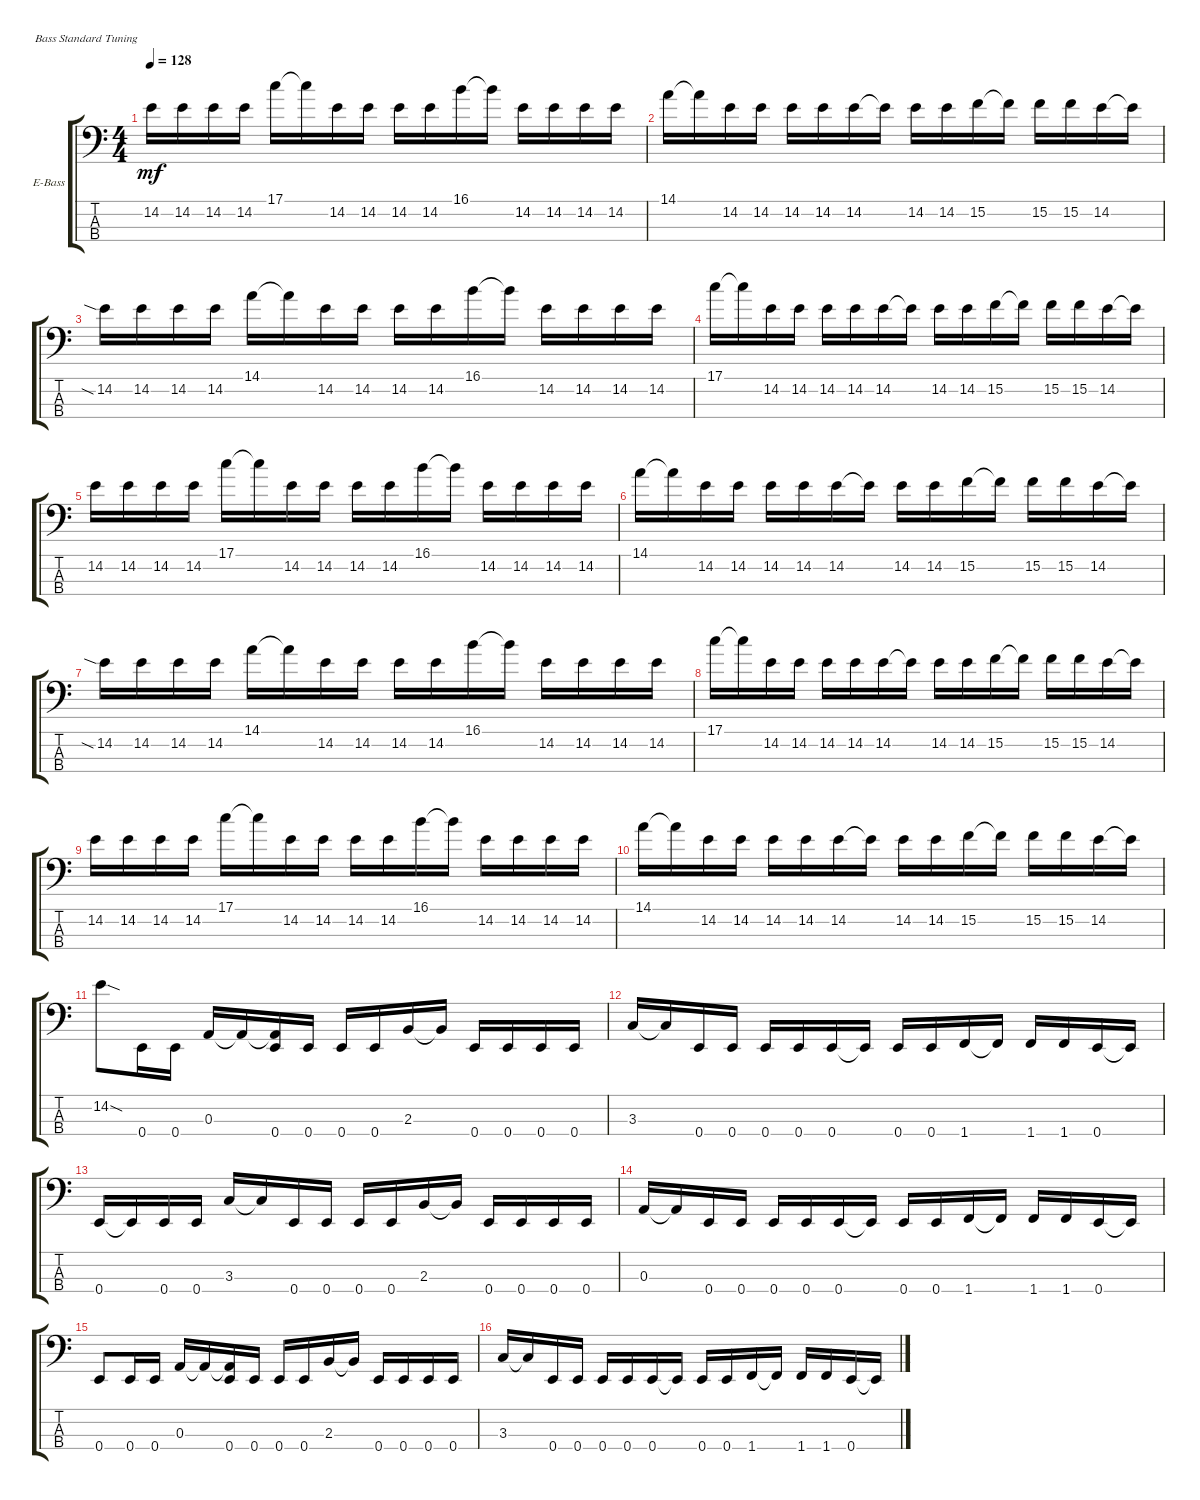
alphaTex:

\defaultSystemsLayout 4
\bracketExtendMode groupsimilarinstruments
\firstSystemTrackNameOrientation horizontal
\otherSystemsTrackNameOrientation horizontal
\track ("Electric Bass" "E-Bass") {instrument electricbassfinger}
\staff {score tabs}
\tuning (G2 D2 A1 E1)
\ts (4 4)
\tempo 128
\clef f4
\ks c
14.2.16{dy mf} 14.2.16 14.2.16 14.2.16 17.1.16 17.1{t}.16 14.2.16 14.2.16 14.2.16 14.2.16 16.1.16 16.1{t}.16 14.2.16 14.2.16 14.2.16 14.2.16 |
14.1.16 14.1{t}.16 14.2.16 14.2.16 14.2.16 14.2.16 14.2.16 14.2{t}.16 14.2.16 14.2.16 15.2.16 15.2{t}.16 15.2.16 15.2.16 14.2.16 14.2{t}.16 |
14.2{sia}.16 14.2.16 14.2.16 14.2.16 14.1.16 14.1{t}.16 14.2.16 14.2.16 14.2.16 14.2.16 16.1.16 16.1{t}.16 14.2.16 14.2.16 14.2.16 14.2.16 |
17.1.16 17.1{t}.16 14.2.16 14.2.16 14.2.16 14.2.16 14.2.16 14.2{t}.16 14.2.16 14.2.16 15.2.16 15.2{t}.16 15.2.16 15.2.16 14.2.16 14.2{t}.16 |
14.2.16 14.2.16 14.2.16 14.2.16 17.1.16 17.1{t}.16 14.2.16 14.2.16 14.2.16 14.2.16 16.1.16 16.1{t}.16 14.2.16 14.2.16 14.2.16 14.2.16 |
14.1.16 14.1{t}.16 14.2.16 14.2.16 14.2.16 14.2.16 14.2.16 14.2{t}.16 14.2.16 14.2.16 15.2.16 15.2{t}.16 15.2.16 15.2.16 14.2.16 14.2{t}.16 |
14.2{sia}.16 14.2.16 14.2.16 14.2.16 14.1.16 14.1{t}.16 14.2.16 14.2.16 14.2.16 14.2.16 16.1.16 16.1{t}.16 14.2.16 14.2.16 14.2.16 14.2.16 |
17.1.16 17.1{t}.16 14.2.16 14.2.16 14.2.16 14.2.16 14.2.16 14.2{t}.16 14.2.16 14.2.16 15.2.16 15.2{t}.16 15.2.16 15.2.16 14.2.16 14.2{t}.16 |
14.2.16 14.2.16 14.2.16 14.2.16 17.1.16 17.1{t}.16 14.2.16 14.2.16 14.2.16 14.2.16 16.1.16 16.1{t}.16 14.2.16 14.2.16 14.2.16 14.2.16 |
14.1.16 14.1{t}.16 14.2.16 14.2.16 14.2.16 14.2.16 14.2.16 14.2{t}.16 14.2.16 14.2.16 15.2.16 15.2{t}.16 15.2.16 15.2.16 14.2.16 14.2{t}.16 |
14.2{sod}.8 0.4.16 0.4.16 0.3.16 0.3{t}.16 (0.3{t} 0.4).16 0.4.16 0.4.16 0.4.16 2.3.16 2.3{t}.16 0.4.16 0.4.16 0.4.16 0.4.16 |
3.3.16 3.3{t}.16 0.4.16 0.4.16 0.4.16 0.4.16 0.4.16 0.4{t}.16 0.4.16 0.4.16 1.4.16 1.4{t}.16 1.4.16 1.4.16 0.4.16 0.4{t}.16 |
0.4.16 0.4{t}.16 0.4.16 0.4.16 3.3.16 3.3{t}.16 0.4.16 0.4.16 0.4.16 0.4.16 2.3.16 2.3{t}.16 0.4.16 0.4.16 0.4.16 0.4.16 |
0.3.16 0.3{t}.16 0.4.16 0.4.16 0.4.16 0.4.16 0.4.16 0.4{t}.16 0.4.16 0.4.16 1.4.16 1.4{t}.16 1.4.16 1.4.16 0.4.16 0.4{t}.16 |
0.4.8 0.4.16 0.4.16 0.3.16 0.3{t}.16 (0.3{t} 0.4).16 0.4.16 0.4.16 0.4.16 2.3.16 2.3{t}.16 0.4.16 0.4.16 0.4.16 0.4.16 |
3.3.16 3.3{t}.16 0.4.16 0.4.16 0.4.16 0.4.16 0.4.16 0.4{t}.16 0.4.16 0.4.16 1.4.16 1.4{t}.16 1.4.16 1.4.16 0.4.16 0.4{t}.16
